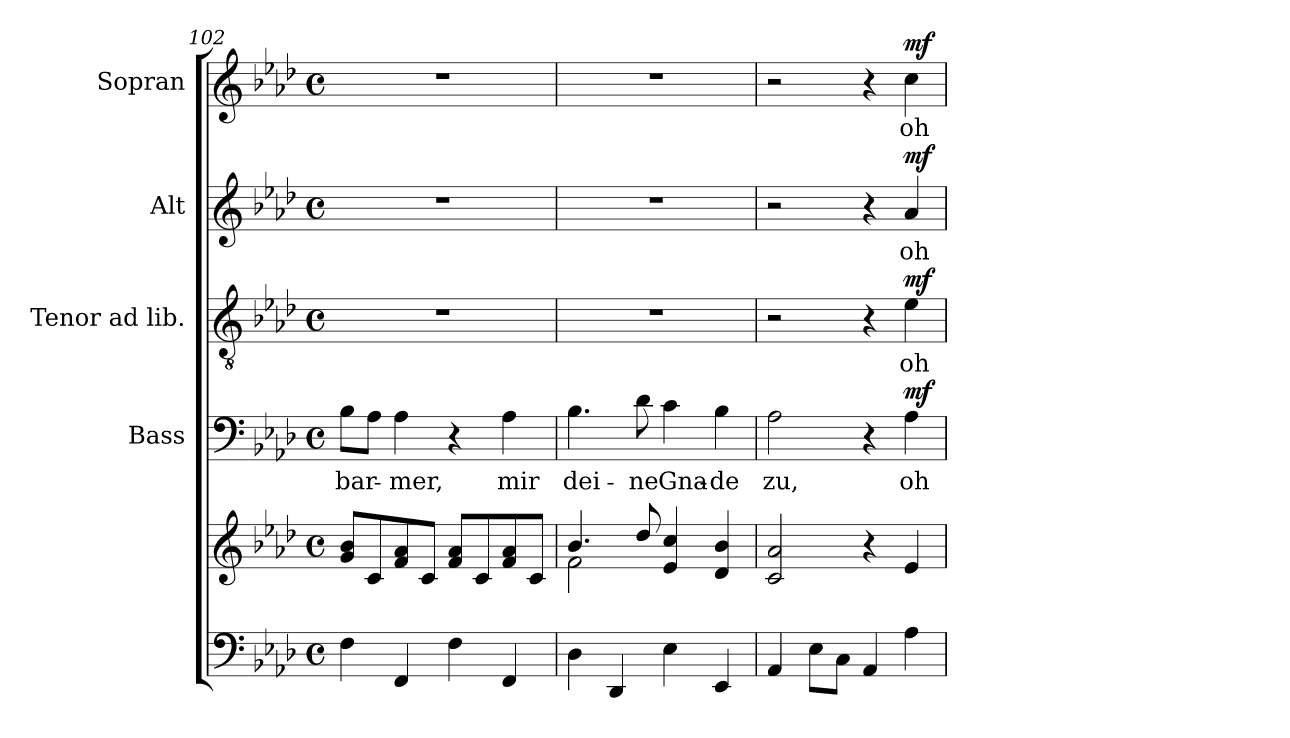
**kern	**kern	**kern	**text	**dynam	**kern	**text	**dynam	**kern	**text	**dynam	**kern	**text	**dynam
*part5	*part5	*part4	*part4	*part4	*part3	*part3	*part3	*part2	*part2	*part2	*part1	*part1	*part1
*staff6	*staff5	*staff4	*staff4	*staff4	*staff3	*staff3	*staff3	*staff2	*staff2	*staff2	*staff1	*staff1	*staff1
*	*	*I"Bass	*	*	*I"Tenor ad lib.	*	*	*I"Alt	*	*	*I"Sopran	*	*
*	*	*I'B.	*	*	*I'T.	*	*	*I'A.	*	*	*I'S.	*	*
*clefF4	*clefG2	*clefF4	*	*	*clefGv2	*	*	*clefG2	*	*	*clefG2	*	*
*k[b-e-a-d-]	*k[b-e-a-d-]	*k[b-e-a-d-]	*	*	*k[b-e-a-d-]	*	*	*k[b-e-a-d-]	*	*	*k[b-e-a-d-]	*	*
*A-:	*A-:	*A-:	*	*	*A-:	*	*	*A-:	*	*	*A-:	*	*
*M4/4	*M4/4	*M4/4	*	*	*M4/4	*	*	*M4/4	*	*	*M4/4	*	*
*met(c)	*met(c)	*met(c)	*	*	*met(c)	*	*	*met(c)	*	*	*met(c)	*	*
=102	=102	=102	=102	=102	=102	=102	=102	=102	=102	=102	=102	=102	=102
!	!	!	!LO:LY:b	!	!	!	!	!	!	!	!	!	!
4F\	8g/ 8b-/L	8B-\L	-bar-	.	1r	.	.	1r	.	.	1r	.	.
.	8c/	8A-\J	.	.	.	.	.	.	.	.	.	.	.
!	!	!	!LO:LY:b	!	!	!	!	!	!	!	!	!	!
4FF/	8f/ 8a-/	4A-\	-mer,	.	.	.	.	.	.	.	.	.	.
.	8c/J	.	.	.	.	.	.	.	.	.	.	.	.
4F\	8f/ 8a-/L	4r	.	.	.	.	.	.	.	.	.	.	.
.	8c/	.	.	.	.	.	.	.	.	.	.	.	.
!	!	!	!LO:LY:b	!	!	!	!	!	!	!	!	!	!
4FF/	8f/ 8a-/	4A-\	mir	.	.	.	.	.	.	.	.	.	.
.	8c/J	.	.	.	.	.	.	.	.	.	.	.	.
=103	=103	=103	=103	=103	=103	=103	=103	=103	=103	=103	=103	=103	=103
*	*^	*	*	*	*	*	*	*	*	*	*	*	*
!	!	!	!	!LO:LY:b	!	!	!	!	!	!	!	!	!	!
4D-\	4.b-/	2f\	4.B-\	dei-	.	1r	.	.	1r	.	.	1r	.	.
4DD-/	.	.	.	.	.	.	.	.	.	.	.	.	.	.
!	!	!	!	!LO:LY:b	!	!	!	!	!	!	!	!	!	!
.	8dd-/	.	8d-\	-ne	.	.	.	.	.	.	.	.	.	.
!	!	!	!	!LO:LY:b	!	!	!	!	!	!	!	!	!	!
4E-\	4e-/ 4cc/	2ryy	4c\	Gna-	.	.	.	.	.	.	.	.	.	.
!	!	!	!	!LO:LY:b	!	!	!	!	!	!	!	!	!	!
4EE-/	4d-/ 4b-/	.	4B-\	-de	.	.	.	.	.	.	.	.	.	.
*	*v	*v	*	*	*	*	*	*	*	*	*	*	*	*
=104	=104	=104	=104	=104	=104	=104	=104	=104	=104	=104	=104	=104	=104
!	!	!	!LO:LY:b	!	!	!	!	!	!	!	!	!	!
4AA-/	2c/ 2a-/	2A-\	zu,	.	2r	.	.	2r	.	.	2r	.	.
8E-\L	.	.	.	.	.	.	.	.	.	.	.	.	.
8C\J	.	.	.	.	.	.	.	.	.	.	.	.	.
4AA-/	4r	4r	.	.	4r	.	.	4r	.	.	4r	.	.
!	!	!	!LO:LY:b	!LO:DY:a	!	!LO:LY:b	!LO:DY:a	!	!LO:LY:b	!LO:DY:a	!	!LO:LY:b	!LO:DY:a
4A-\	4e-/	4A-\	oh	mf	4e-\	oh	mf	4a-/	oh	mf	4cc\	oh	mf
=	=	=	=	=	=	=	=	=	=	=	=	=	=
*-	*-	*-	*-	*-	*-	*-	*-	*-	*-	*-	*-	*-	*-
